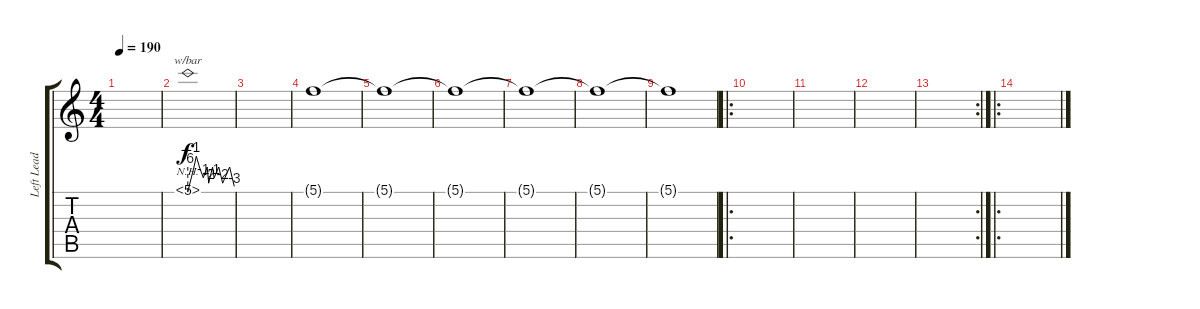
\track ("Left Lead" "Left Lead") {instrument distortionguitar}
\staff {score tabs}
\tuning (C4 G3 Eb3 Bb2 F2 C2) {hide}
\ts (4 4)
\tempo 190
\clef g2
\ks c
|
5.1{nh}.1{tbe (custom default 0 -24 8 0 11 4 15 0 20 -4 25 0 27 -8 32 0 34 -4 40 0 45 -8 54 0 60 -12)} |
|
5.1{t}.1 |
5.1{t}.1 |
5.1{t}.1 |
5.1{t}.1 |
5.1{t}.1 |
5.1{t}.1 |
\ro
|
|
|
\rc 2
|
\ro
